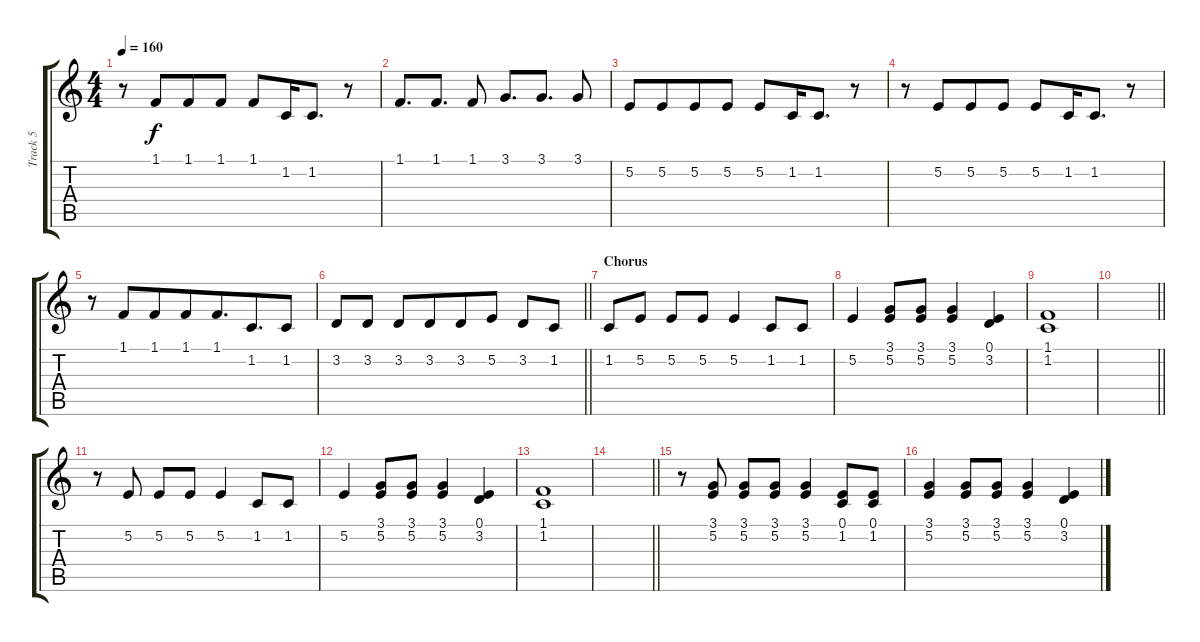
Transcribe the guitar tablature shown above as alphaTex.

\track ("Track 5" "Track 5") {instrument voiceoohs}
\staff {score tabs}
\tuning (E4 B3 G3 D3 A2 E2) {hide}
\ts (4 4)
\tempo 160
\clef g2
\ks c
r.8{dy f} 1.1.8{beam merge} 1.1.8{beam merge} 1.1.8 1.1.8 1.2.16{beam merge} 1.2.8{d beam merge} r.8 |
1.1.8{d beam merge} 1.1.8{d} 1.1.8 3.1.8{d} 3.1.8{d} 3.1.8 |
5.2.8 5.2.8{beam merge} 5.2.8{beam merge} 5.2.8 5.2.8 1.2.16{beam merge} 1.2.8{d beam merge} r.8 |
r.8 5.2.8{beam merge} 5.2.8{beam merge} 5.2.8 5.2.8 1.2.16{beam merge} 1.2.8{d beam merge} r.8 |
r.8 1.1.8{beam merge} 1.1.8{beam merge} 1.1.8{beam merge} 1.1.8{d beam merge} 1.2.8{d beam merge} 1.2.8 |
\barLineRight lightlight
3.2.8 3.2.8 3.2.8{beam merge} 3.2.8{beam merge} 3.2.8 5.2.8 3.2.8 1.2.8 |
\section ("" "Chorus")
1.2.8{beam merge} 5.2.8 5.2.8 5.2.8 5.2.4{beam merge} 1.2.8 1.2.8 |
5.2.4{beam merge} (3.1 5.2).8 (3.1 5.2).8 (3.1 5.2).4{beam merge} (0.1 3.2).4 |
(1.1 1.2).1 |
\barLineRight lightlight
|
r.8{beam merge} 5.2.8 5.2.8 5.2.8 5.2.4{beam merge} 1.2.8 1.2.8 |
5.2.4{beam merge} (3.1 5.2).8 (3.1 5.2).8 (3.1 5.2).4{beam merge} (0.1 3.2).4 |
(1.1 1.2).1 |
\barLineRight lightlight
|
r.8{beam merge} (3.1 5.2).8 (3.1 5.2).8 (3.1 5.2).8 (3.1 5.2).4{beam merge} (0.1 1.2).8 (0.1 1.2).8 |
(3.1 5.2).4{beam merge} (3.1 5.2).8 (3.1 5.2).8 (3.1 5.2).4{beam merge} (0.1 3.2).4
